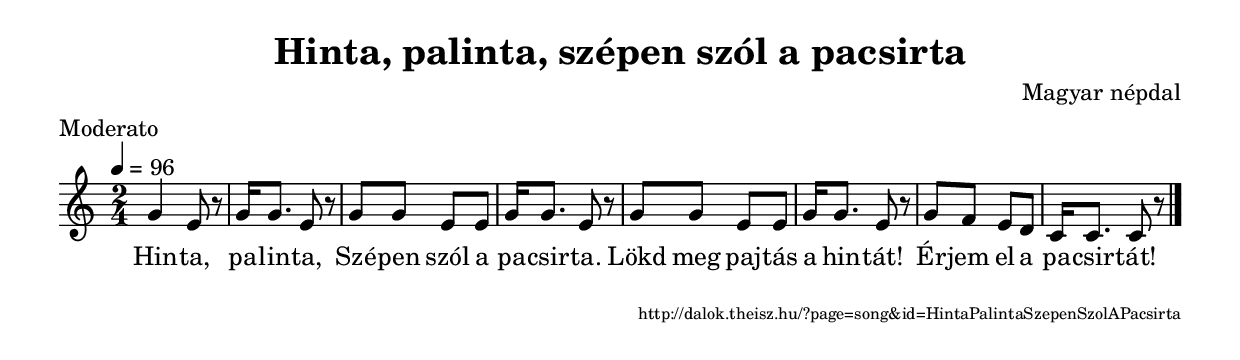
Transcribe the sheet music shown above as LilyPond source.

\version "2.10.33"


\header {
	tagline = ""	title = "Hinta, palinta, szépen szól a pacsirta"
	composer = "Magyar népdal"
	meter = "Moderato"
}

VoiceA = { \key c \major \override Staff.TimeSignature #'style = #'()  \time 2/4 \tempo 4=96
	\relative f' { g4 e8 r g16 g8. e8 r
g g e e g16 g8. e8 r
g g e e g16 g8. e8 r
g f e d c16 c8. c8 r \bar "|."
	}
}
SplitLyricsA = \lyricmode { 
Hin -- ta, pa -- lin -- ta,
Szé -- pen szól a pa -- csir -- ta.
Lökd meg paj -- tás a hin -- tát!
Ér -- jem el a pa -- csir -- tát!
}
\score {
	<<
		\context Voice = songStaff { \VoiceA }
		\lyricsto "songStaff" \new Lyrics \SplitLyricsA
	>>
	\layout {
		indent = #0
	}
}

\score {
	<<
		\context Voice = songStaff { \VoiceA }
	>>
	\midi {
	}
}

\markup { \fill-line { \hspace #1 \super http://dalok.theisz.hu/?page=song&id=HintaPalintaSzepenSzolAPacsirta } }

\paper {
}
